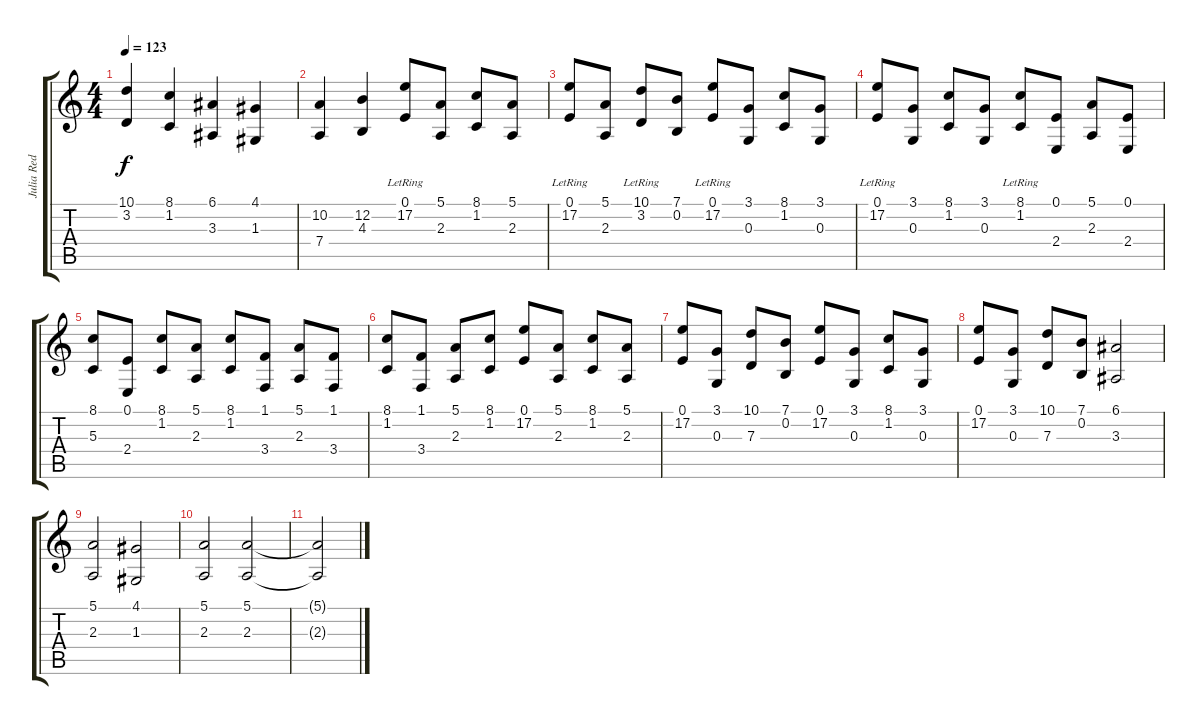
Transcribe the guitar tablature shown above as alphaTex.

\track ("Julia Red" "Julia Red") {instrument synthstrings2}
\staff {score tabs}
\tuning (E4 B3 G3 D3 A2 E2) {hide}
\ts (4 4)
\tempo 123
\clef g2
\ks c
(10.1 3.2).4{dy f} (8.1 1.2).4 (6.1 3.3).4 (4.1 1.3).4 |
(10.2 7.4).4 (12.2 4.3).4 (0.1{lr} 17.2).8{instrument stringensemble1} (5.1 2.3).8 (8.1 1.2).8 (5.1 2.3).8 |
(0.1{lr} 17.2).8 (5.1 2.3).8 (10.1 3.2{lr}).8 (7.1 0.2).8 (0.1{lr} 17.2).8 (3.1 0.3).8 (8.1 1.2).8 (3.1 0.3).8 |
(0.1{lr} 17.2).8 (3.1 0.3).8 (8.1 1.2).8 (3.1 0.3).8 (8.1 1.2{lr}).8 (0.1 2.4).8 (5.1 2.3).8 (0.1 2.4).8 |
(8.1 5.3).8 (0.1 2.4).8 (8.1 1.2).8 (5.1 2.3).8 (8.1 1.2).8 (1.1 3.4).8 (5.1 2.3).8 (1.1 3.4).8 |
(8.1 1.2).8 (1.1 3.4).8 (5.1 2.3).8 (8.1 1.2).8 (0.1 17.2).8 (5.1 2.3).8 (8.1 1.2).8 (5.1 2.3).8 |
(0.1 17.2).8 (3.1 0.3).8 (10.1 7.3).8 (7.1 0.2).8 (0.1 17.2).8 (3.1 0.3).8 (8.1 1.2).8 (3.1 0.3).8 |
(0.1 17.2).8 (3.1 0.3).8 (10.1 7.3).8 (7.1 0.2).8 (6.1 3.3).2 |
(5.1 2.3).2 (4.1 1.3).2 |
(5.1 2.3).2 (5.1 2.3).2 |
(5.1{t} 2.3{t}).2
